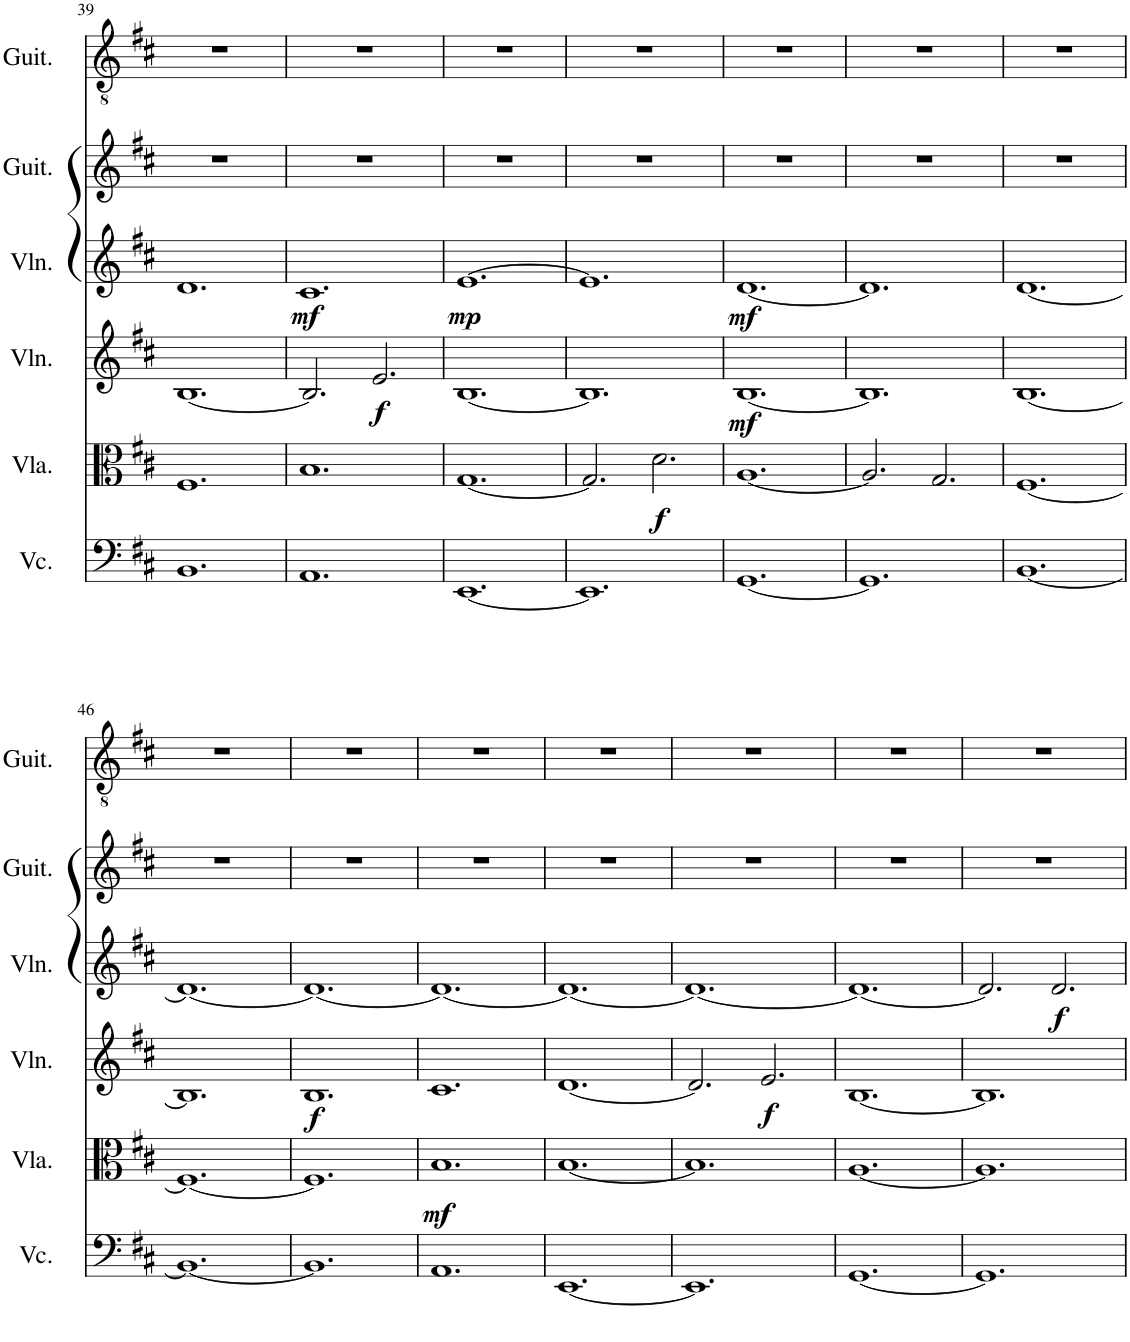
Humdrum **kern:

**kern	**kern	**dynam	**kern	**dynam	**kern	**dynam	**kern	**kern
*part6	*part5	*part5	*part4	*part4	*part3	*part3	*part2	*part1
*staff6	*staff5	*staff5	*staff4	*staff4	*staff3	*staff3	*staff2	*staff1
*I"Violoncello	*I"Viola	*	*I"Violin	*	*I"Violin	*	*I"Classical Guitar	*I"Acoustic Guitar
*I'Vc.	*I'Vla.	*	*I'Vln.	*	*I'Vln.	*	*I'Guit.	*I'Guit.
!!LO:PB:g=z
*clefF4	*clefC3	*	*clefG2	*	*clefG2	*	*clefG2	*clefGv2
*	*	*	*	*	*	*	*Trd7c12	*
*k[f#c#]	*k[f#c#]	*	*k[f#c#]	*	*k[f#c#]	*	*k[f#c#]	*k[f#c#]
*M12/8	*M12/8	*	*M12/8	*	*M12/8	*	*M12/8	*M12/8
=39	=39	=39	=39	=39	=39	=39	=39	=39
1.BB	1.F#	.	[1.B	.	1.d	.	1.r	1.r
=40	=40	=40	=40	=40	=40	=40	=40	=40
!	!	!	!	!	!	!LO:DY:b	!	!
1.AA	1.B	.	2.B/]	.	1.c#	mf	1.r	1.r
!	!	!	!	!LO:DY:b	!	!	!	!
.	.	.	2.e/	f	.	.	.	.
=41	=41	=41	=41	=41	=41	=41	=41	=41
!	!	!	!	!	!	!LO:DY:b	!	!
[1.EE	[1.G	.	[1.B	.	[1.e	mp	1.r	1.r
=42	=42	=42	=42	=42	=42	=42	=42	=42
1.EE]	2.G/]	.	1.B]	.	1.e]	.	1.r	1.r
!	!	!LO:DY:b	!	!	!	!	!	!
.	2.d\	f	.	.	.	.	.	.
=43	=43	=43	=43	=43	=43	=43	=43	=43
!	!	!	!	!LO:DY:b	!	!LO:DY:b	!	!
[1.GG	[1.A	.	[1.B	mf	[1.d	mf	1.r	1.r
=44	=44	=44	=44	=44	=44	=44	=44	=44
1.GG]	2.A/]	.	1.B]	.	1.d]	.	1.r	1.r
.	2.G/	.	.	.	.	.	.	.
=45	=45	=45	=45	=45	=45	=45	=45	=45
[1.BB	[1.F#	.	[1.B	.	[1.d	.	1.r	1.r
!!LO:LB:g=z
=46	=46	=46	=46	=46	=46	=46	=46	=46
1.BB_	1.F#_	.	1.B]	.	1.d_	.	1.r	1.r
=47	=47	=47	=47	=47	=47	=47	=47	=47
!	!	!	!	!LO:DY:b	!	!	!	!
1.BB]	1.F#]	.	1.B	f	1.d_	.	1.r	1.r
=48	=48	=48	=48	=48	=48	=48	=48	=48
!	!	!LO:DY:b	!	!	!	!	!	!
1.AA	1.B	mf	1.c#	.	1.d_	.	1.r	1.r
=49	=49	=49	=49	=49	=49	=49	=49	=49
[1.EE	[1.B	.	[1.d	.	1.d_	.	1.r	1.r
=50	=50	=50	=50	=50	=50	=50	=50	=50
1.EE]	1.B]	.	2.d/]	.	1.d_	.	1.r	1.r
!	!	!	!	!LO:DY:b	!	!	!	!
.	.	.	2.e/	f	.	.	.	.
=51	=51	=51	=51	=51	=51	=51	=51	=51
[1.GG	[1.A	.	[1.B	.	1.d_	.	1.r	1.r
=52	=52	=52	=52	=52	=52	=52	=52	=52
1.GG]	1.A]	.	1.B]	.	2.d/]	.	1.r	1.r
!	!	!	!	!	!	!LO:DY:b	!	!
.	.	.	.	.	2.d/	f	.	.
=	=	=	=	=	=	=	=	=
*-	*-	*-	*-	*-	*-	*-	*-	*-
